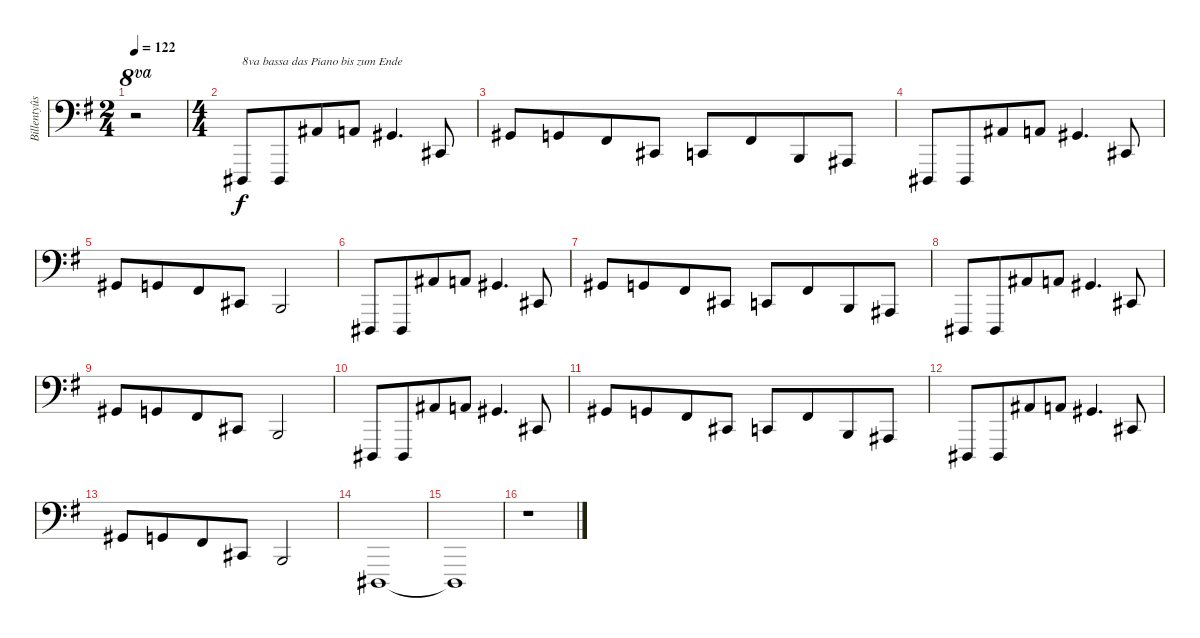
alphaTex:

\track ("Billentyûs 2 (Mats Olausson)" "Billentyûs") {instrument electricgrandpiano}
\staff {score}
\tuning (C3 G2 D2 A1 E1 B0) {hide}
\ts (2 4)
\tempo 122
\clef f4
\ks g
r.2{ot 8va dy f instrument electricgrandpiano} |
\ts (4 4)
4.6.8{txt "8va bassa das Piano bis zum Ende"} 4.6.8{beam merge} 3.2.8 2.2.8 1.2.4{d} 4.4.8 |
1.2.8 0.2.8{beam merge} 4.3.8 4.4.8 3.4.8 4.3.8{beam merge} 2.4.8 1.4.8 |
4.6.8 4.6.8{beam merge} 3.2.8 2.2.8 1.2.4{d} 4.4.8 |
1.2.8 0.2.8{beam merge} 4.3.8 4.4.8 2.4.2 |
4.6.8 4.6.8{beam merge} 3.2.8 2.2.8 1.2.4{d} 4.4.8 |
1.2.8 0.2.8{beam merge} 4.3.8 4.4.8 3.4.8 4.3.8{beam merge} 2.4.8 1.4.8 |
4.6.8 4.6.8{beam merge} 3.2.8 2.2.8 1.2.4{d} 4.4.8 |
1.2.8 0.2.8{beam merge} 4.3.8 4.4.8 2.4.2 |
4.6.8 4.6.8{beam merge} 3.2.8 2.2.8 1.2.4{d} 4.4.8 |
1.2.8 0.2.8{beam merge} 4.3.8 4.4.8 3.4.8 4.3.8{beam merge} 2.4.8 1.4.8 |
4.6.8 4.6.8{beam merge} 3.2.8 2.2.8 1.2.4{d} 4.4.8 |
1.2.8 0.2.8{beam merge} 4.3.8 4.4.8 2.4.2 |
4.6.1 |
4.6{t}.1 |
r.1
